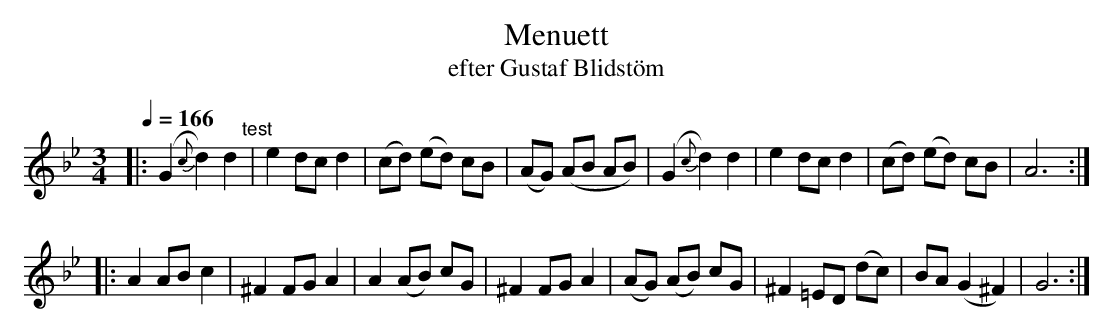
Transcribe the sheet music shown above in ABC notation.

X:1
T:Menuett
T:efter Gustaf Blidstöm
M:3/4
K:Gm
L:1/8
Q:1/4 = 166
|:(G2 {c}d2) d2 "test"| e2 dc d2| (cd) (ed) cB |(AG) (AB AB)| (G2 {c}d2) d2 | e2 dc d2| (cd) (ed) cB | A6 :|
|: A2 AB c2| ^F2 FG A2| A2 (AB) cG | ^F2 FG A2| (AG) (AB) cG | ^F2 =ED (dc) | BA (G2 ^F2) | G6 :|
